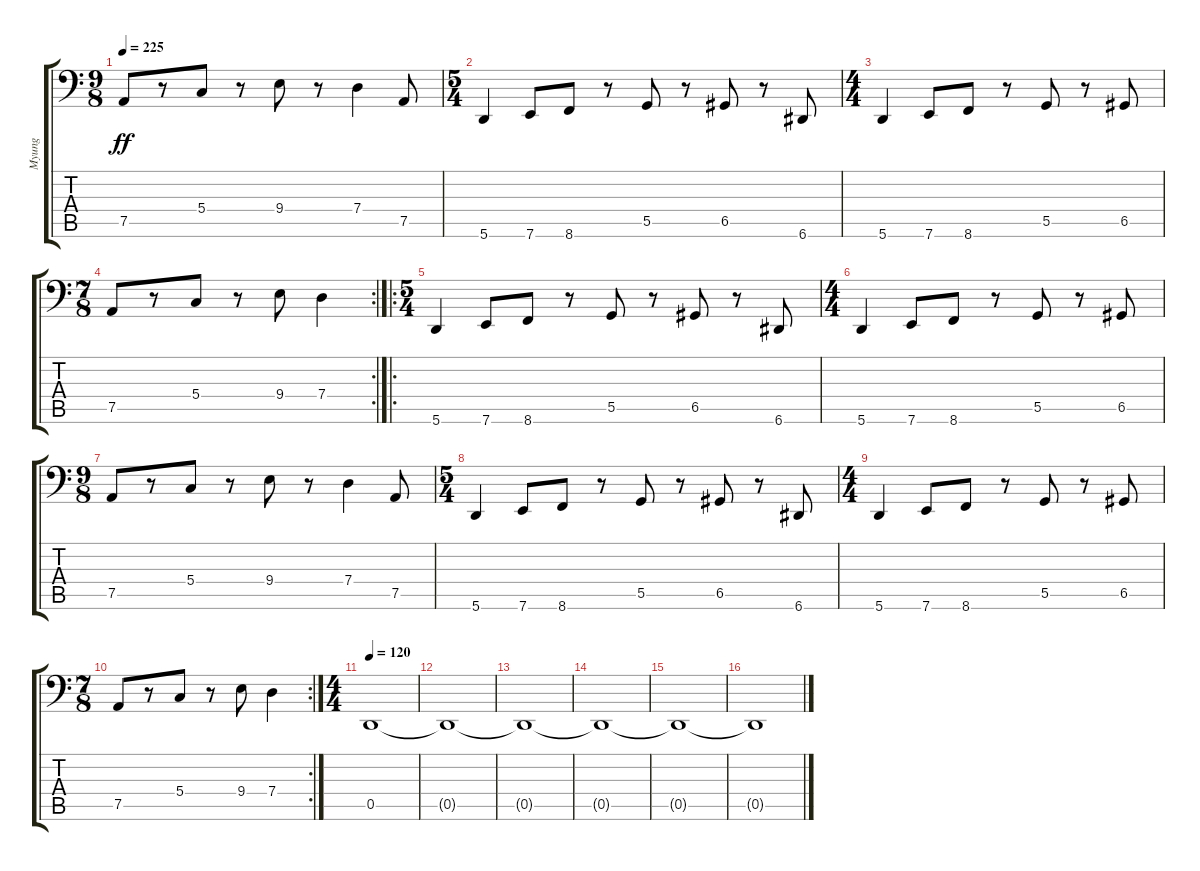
\track ("Myung" "Myung") {instrument electricbassfinger}
\staff {score tabs}
\tuning (Bb2 F2 C2 G1 D1 A0) {hide}
\ts (9 8)
\tempo 225
\clef f4
\ks c
7.5.8{dy ff} r.8 5.4.8 r.8 9.4.8 r.8 7.4.4 7.5.8 |
\ts (5 4)
5.6.4 7.6.8 8.6.8 r.8 5.5.8 r.8 6.5.8 r.8 6.6.8 |
\ts (4 4)
5.6.4 7.6.8 8.6.8 r.8 5.5.8 r.8 6.5.8 |
\rc 2
\ts (7 8)
7.5.8 r.8 5.4.8 r.8 9.4.8 7.4.4 |
\ro
\ts (5 4)
5.6.4 7.6.8 8.6.8 r.8 5.5.8 r.8 6.5.8 r.8 6.6.8 |
\ts (4 4)
5.6.4 7.6.8 8.6.8 r.8 5.5.8 r.8 6.5.8 |
\ts (9 8)
7.5.8 r.8 5.4.8 r.8 9.4.8 r.8 7.4.4 7.5.8 |
\ts (5 4)
5.6.4 7.6.8 8.6.8 r.8 5.5.8 r.8 6.5.8 r.8 6.6.8 |
\ts (4 4)
5.6.4 7.6.8 8.6.8 r.8 5.5.8 r.8 6.5.8 |
\rc 2
\ts (7 8)
7.5.8 r.8 5.4.8 r.8 9.4.8 7.4.4 |
\ts (4 4)
\tempo 120
0.5.1 |
0.5{t}.1 |
0.5{t}.1 |
0.5{t}.1 |
0.5{t}.1 |
0.5{t}.1
